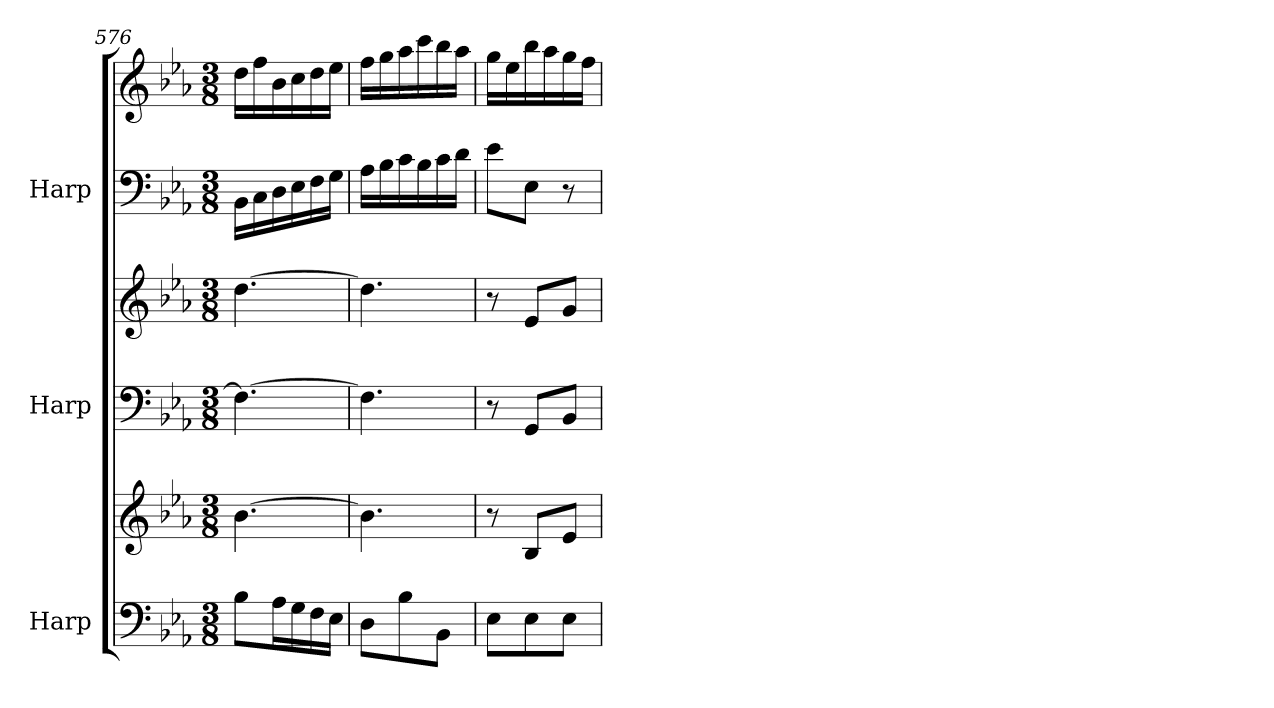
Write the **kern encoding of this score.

**kern	**kern	**kern	**kern	**kern	**kern
*part3	*part3	*part2	*part2	*part1	*part1
*staff6	*staff5	*staff4	*staff3	*staff2	*staff1
*I"Harp	*	*I"Harp	*	*I"Harp	*
*I'Hp	*	*I'Hp	*	*I'Hp	*
*clefF4	*clefG2	*clefF4	*clefG2	*clefF4	*clefG2
*k[b-e-a-]	*k[b-e-a-]	*k[b-e-a-]	*k[b-e-a-]	*k[b-e-a-]	*k[b-e-a-]
*M3/8	*M3/8	*M3/8	*M3/8	*M3/8	*M3/8
=576	=576	=576	=576	=576	=576
8B-\L	[4.b-\	4.F\_	[4.dd\	16BB-\LL	16dd\LL
.	.	.	.	16C\	16ff\
16A-\L	.	.	.	16D\	16b-\
16G\	.	.	.	16E-\	16cc\
16F\	.	.	.	16F\	16dd\
16E-\JJ	.	.	.	16G\JJ	16ee-\JJ
=577	=577	=577	=577	=577	=577
8D\L	4.b-\]	4.F\]	4.dd\]	16A-\LL	16ff\LL
.	.	.	.	16B-\	16gg\
8B-\	.	.	.	16c\	16aa-\
.	.	.	.	16B-\	16ccc\
8BB-\J	.	.	.	16c\	16bb-\
.	.	.	.	16d\JJ	16aa-\JJ
=578	=578	=578	=578	=578	=578
8E-\L	8r	8r	8r	8e-\L	16gg\LL
.	.	.	.	.	16ee-\
8E-\	8B-/L	8GG/L	8e-/L	8E-\J	16bb-\
.	.	.	.	.	16aa-\
8E-\J	8e-/J	8BB-/J	8g/J	8r	16gg\
.	.	.	.	.	16ff\JJ
=	=	=	=	=	=
*-	*-	*-	*-	*-	*-
